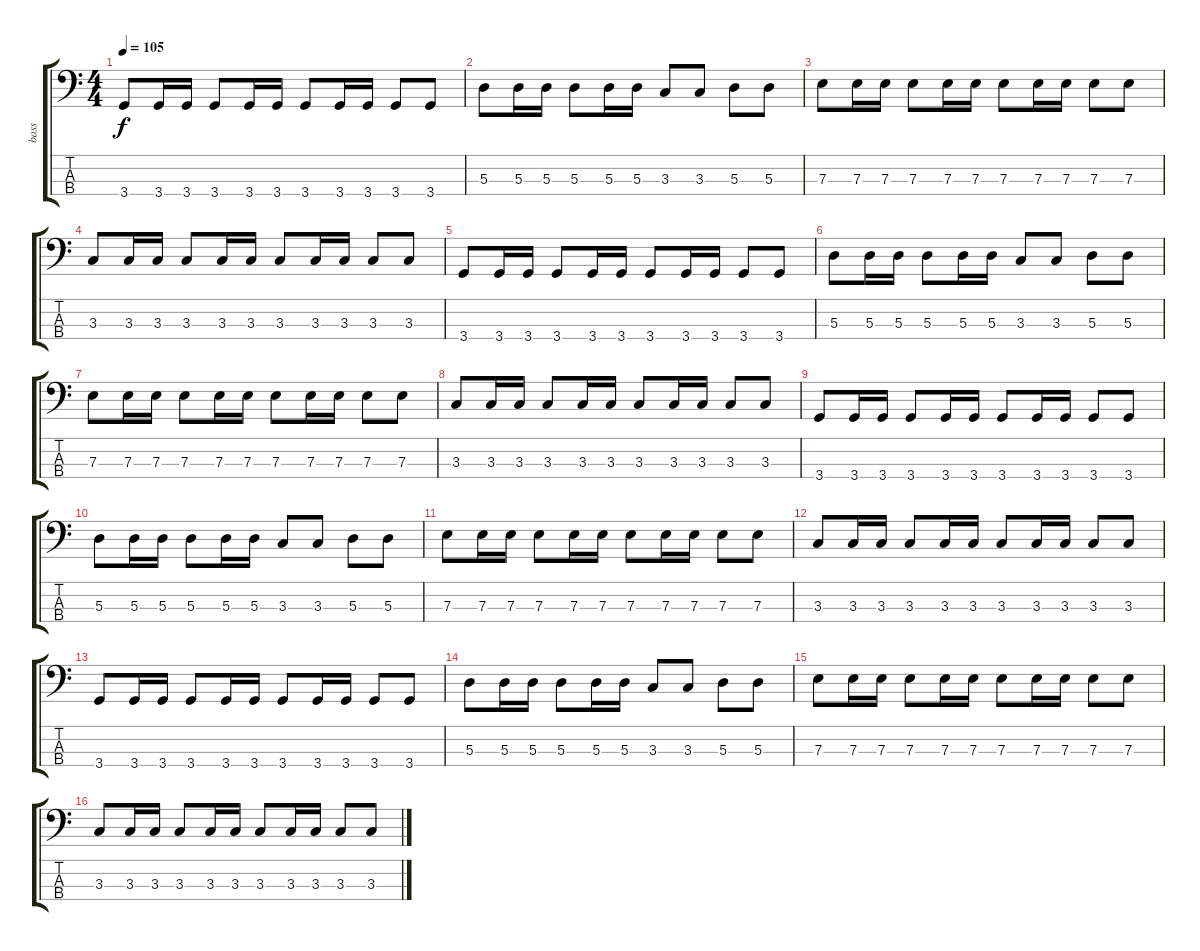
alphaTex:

\track ("bass" "bass") {instrument electricbasspick}
\staff {score tabs}
\tuning (G2 D2 A1 E1) {hide}
\ts (4 4)
\tempo 105
\clef f4
\ks c
3.4.8{dy f} 3.4.16 3.4.16 3.4.8 3.4.16 3.4.16 3.4.8 3.4.16 3.4.16 3.4.8 3.4.8 |
5.3.8 5.3.16 5.3.16 5.3.8 5.3.16 5.3.16 3.3.8 3.3.8 5.3.8 5.3.8 |
7.3.8 7.3.16 7.3.16 7.3.8 7.3.16 7.3.16 7.3.8 7.3.16 7.3.16 7.3.8 7.3.8 |
3.3.8 3.3.16 3.3.16 3.3.8 3.3.16 3.3.16 3.3.8 3.3.16 3.3.16 3.3.8 3.3.8 |
3.4.8 3.4.16 3.4.16 3.4.8 3.4.16 3.4.16 3.4.8 3.4.16 3.4.16 3.4.8 3.4.8 |
5.3.8 5.3.16 5.3.16 5.3.8 5.3.16 5.3.16 3.3.8 3.3.8 5.3.8 5.3.8 |
7.3.8 7.3.16 7.3.16 7.3.8 7.3.16 7.3.16 7.3.8 7.3.16 7.3.16 7.3.8 7.3.8 |
3.3.8 3.3.16 3.3.16 3.3.8 3.3.16 3.3.16 3.3.8 3.3.16 3.3.16 3.3.8 3.3.8 |
3.4.8 3.4.16 3.4.16 3.4.8 3.4.16 3.4.16 3.4.8 3.4.16 3.4.16 3.4.8 3.4.8 |
5.3.8 5.3.16 5.3.16 5.3.8 5.3.16 5.3.16 3.3.8 3.3.8 5.3.8 5.3.8 |
7.3.8 7.3.16 7.3.16 7.3.8 7.3.16 7.3.16 7.3.8 7.3.16 7.3.16 7.3.8 7.3.8 |
3.3.8 3.3.16 3.3.16 3.3.8 3.3.16 3.3.16 3.3.8 3.3.16 3.3.16 3.3.8 3.3.8 |
3.4.8 3.4.16 3.4.16 3.4.8 3.4.16 3.4.16 3.4.8 3.4.16 3.4.16 3.4.8 3.4.8 |
5.3.8 5.3.16 5.3.16 5.3.8 5.3.16 5.3.16 3.3.8 3.3.8 5.3.8 5.3.8 |
7.3.8 7.3.16 7.3.16 7.3.8 7.3.16 7.3.16 7.3.8 7.3.16 7.3.16 7.3.8 7.3.8 |
3.3.8 3.3.16 3.3.16 3.3.8 3.3.16 3.3.16 3.3.8 3.3.16 3.3.16 3.3.8 3.3.8
